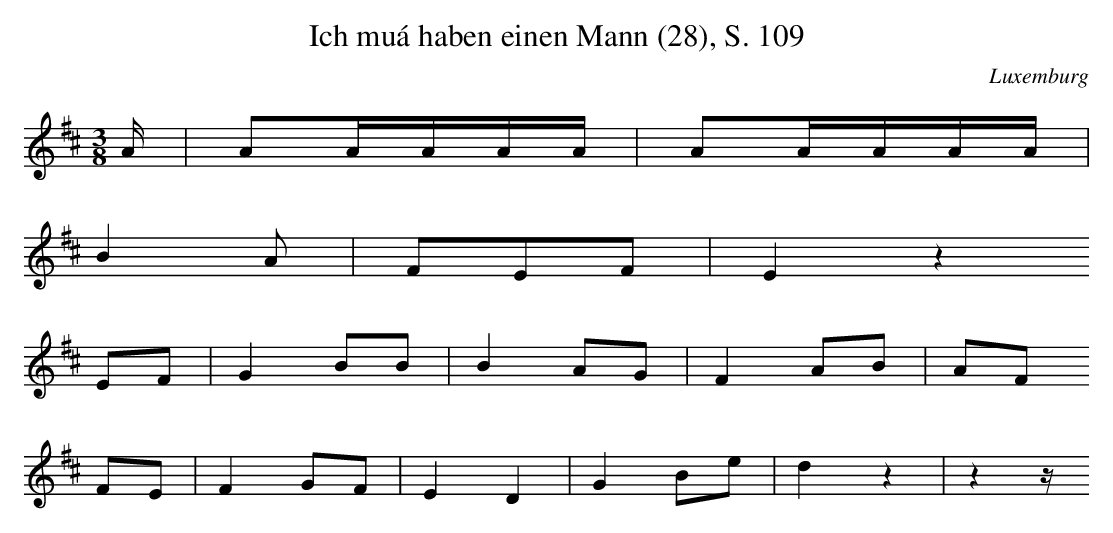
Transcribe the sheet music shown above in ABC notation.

X:1
T: Ich muá haben einen Mann (28), S. 109
O: Luxemburg
M: 3/8
L: 1/16
K: D
A | A2AAAA | A2AAAA |
B4A2 | F2E2F2 | E4z4
E2F2 | G4B2B2 | B4A2G2 | F4A2B2 | A2F2
F2E2 | F4G2F2 | E4D4 | G4B2e2 | d4z4 | z4-z
